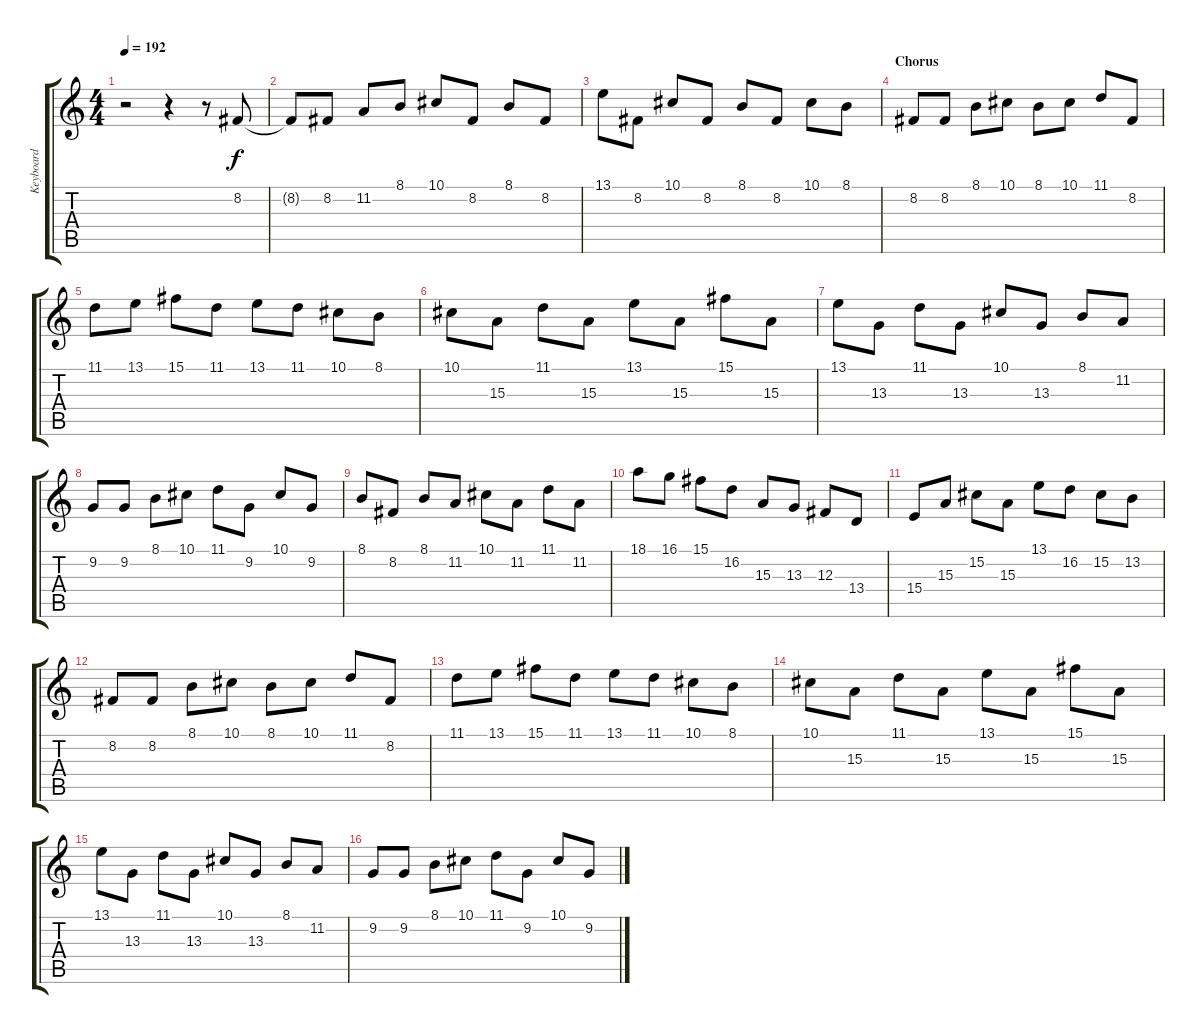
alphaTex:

\track ("Keyboard" "Keyboard") {instrument fx1rain}
\staff {score tabs}
\tuning (Eb4 Bb3 Gb3 Db3 Ab2 Eb2) {hide}
\ts (4 4)
\tempo 192
\clef g2
\ks c
r.2{dy f} r.4 r.8 8.2.8{volume 13 instrument fx1rain} |
8.2{t}.8 8.2.8 11.2.8 8.1.8 10.1.8 8.2.8 8.1.8 8.2.8 |
13.1.8 8.2.8 10.1.8 8.2.8 8.1.8 8.2.8 10.1.8 8.1.8 |
\section ("" "Chorus")
8.2.8 8.2.8 8.1.8 10.1.8 8.1.8{volume 10} 10.1.8 11.1.8 8.2.8 |
11.1.8 13.1.8 15.1.8 11.1.8 13.1.8 11.1.8 10.1.8 8.1.8 |
10.1.8 15.3.8 11.1.8 15.3.8 13.1.8 15.3.8 15.1.8 15.3.8 |
13.1.8 13.3.8 11.1.8 13.3.8 10.1.8 13.3.8 8.1.8 11.2.8 |
9.2.8 9.2.8 8.1.8 10.1.8 11.1.8 9.2.8 10.1.8 9.2.8 |
8.1.8 8.2.8 8.1.8 11.2.8 10.1.8 11.2.8 11.1.8 11.2.8 |
18.1.8 16.1.8 15.1.8 16.2.8 15.3.8 13.3.8 12.3.8 13.4.8 |
15.4.8 15.3.8 15.2.8 15.3.8 13.1.8 16.2.8 15.2.8 13.2.8 |
\section ("" "")
8.2.8 8.2.8 8.1.8 10.1.8 8.1.8 10.1.8 11.1.8 8.2.8 |
11.1.8 13.1.8 15.1.8 11.1.8 13.1.8 11.1.8 10.1.8 8.1.8 |
10.1.8 15.3.8 11.1.8 15.3.8 13.1.8 15.3.8 15.1.8 15.3.8 |
13.1.8 13.3.8 11.1.8 13.3.8 10.1.8 13.3.8 8.1.8 11.2.8 |
9.2.8 9.2.8 8.1.8 10.1.8 11.1.8 9.2.8 10.1.8 9.2.8
